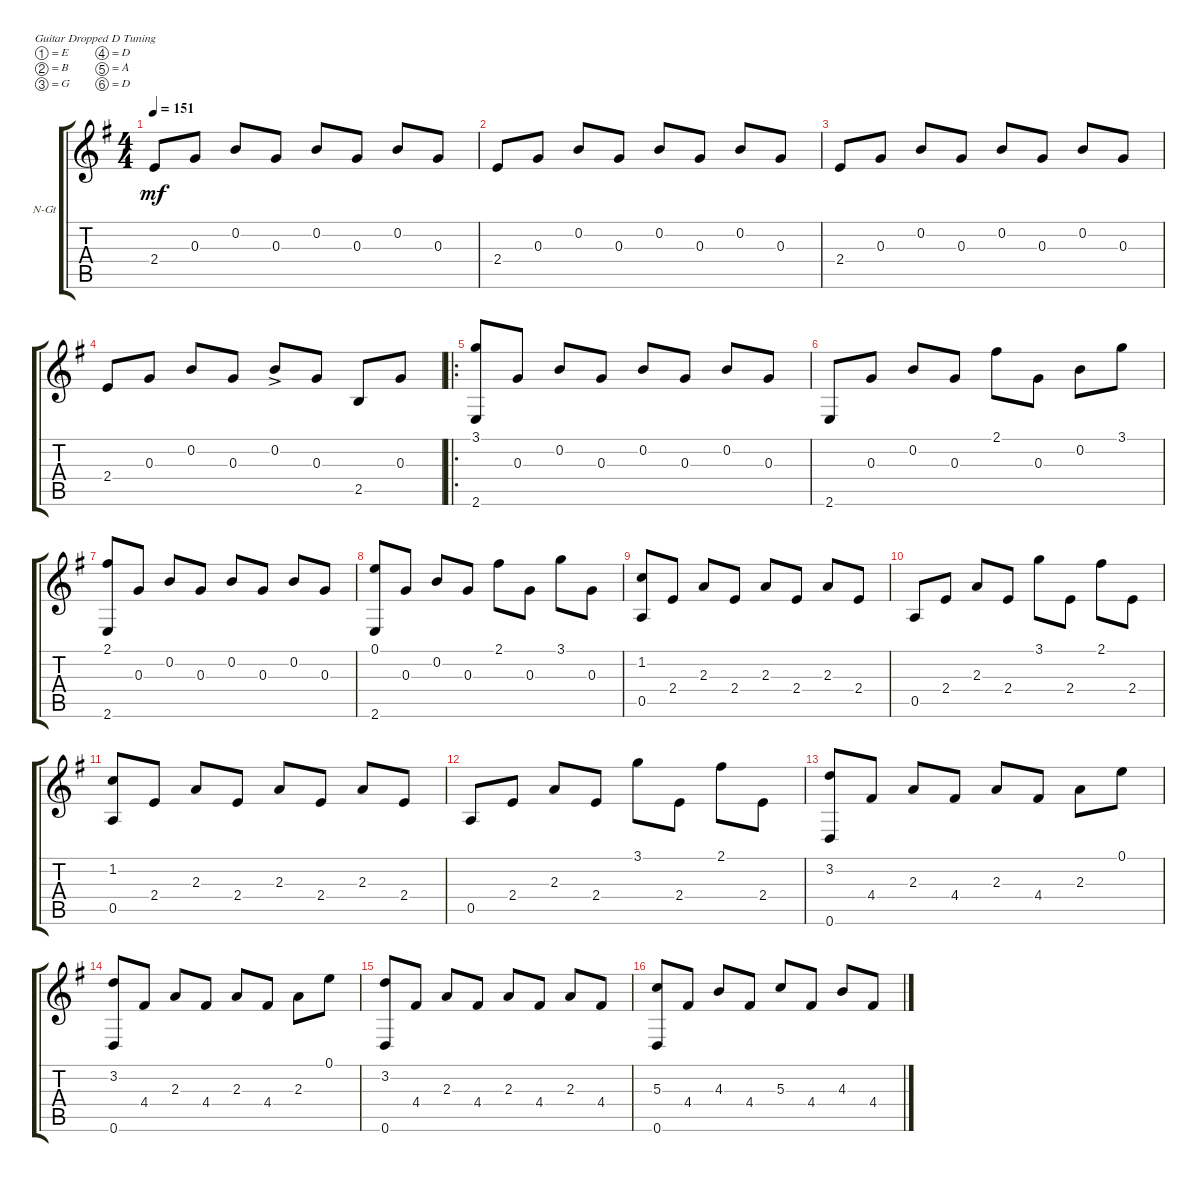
\bracketExtendMode groupsimilarinstruments
\firstSystemTrackNameOrientation horizontal
\otherSystemsTrackNameOrientation horizontal
\track ("Nylon Guitar" "N-Gt") {instrument acousticguitarnylon}
\staff {score tabs}
\tuning (E4 B3 G3 D3 A2 D2)
\ts (4 4)
\tempo 151
\clef g2
\ks eminor
2.4.8{dy mf instrument acousticguitarnylon} 0.3.8 0.2.8 0.3.8 0.2.8 0.3.8 0.2.8 0.3.8 |
2.4.8 0.3.8 0.2.8 0.3.8 0.2.8 0.3.8 0.2.8 0.3.8 |
2.4.8 0.3.8 0.2.8 0.3.8 0.2.8 0.3.8 0.2.8 0.3.8 |
2.4.8 0.3.8 0.2.8 0.3.8 0.2{ac}.8 0.3.8 2.5.8 0.3.8 |
\ro
(3.1 2.6).8 0.3.8 0.2.8 0.3.8 0.2.8 0.3.8 0.2.8 0.3.8 |
2.6.8 0.3.8 0.2.8 0.3.8 2.1.8 0.3.8 0.2.8 3.1.8 |
(2.1 2.6).8 0.3.8 0.2.8 0.3.8 0.2.8 0.3.8 0.2.8 0.3.8 |
(0.1 2.6).8 0.3.8 0.2.8 0.3.8 2.1.8 0.3.8 3.1.8 0.3.8 |
(0.5 1.2).8 2.4.8 2.3.8 2.4.8 2.3.8 2.4.8 2.3.8 2.4.8 |
0.5.8 2.4.8 2.3.8 2.4.8 3.1.8 2.4.8 2.1.8 2.4.8 |
(0.5 1.2).8 2.4.8 2.3.8 2.4.8 2.3.8 2.4.8 2.3.8 2.4.8 |
0.5.8 2.4.8 2.3.8 2.4.8 3.1.8 2.4.8 2.1.8 2.4.8 |
(3.2 0.6).8 4.4.8 2.3.8 4.4.8 2.3.8 4.4.8 2.3.8 0.1.8 |
(3.2 0.6).8 4.4.8 2.3.8 4.4.8 2.3.8 4.4.8 2.3.8 0.1.8 |
(3.2 0.6).8 4.4.8 2.3.8 4.4.8 2.3.8 4.4.8 2.3.8 4.4.8 |
(5.3 0.6).8 4.4.8 4.3.8 4.4.8 5.3.8 4.4.8 4.3.8 4.4.8
